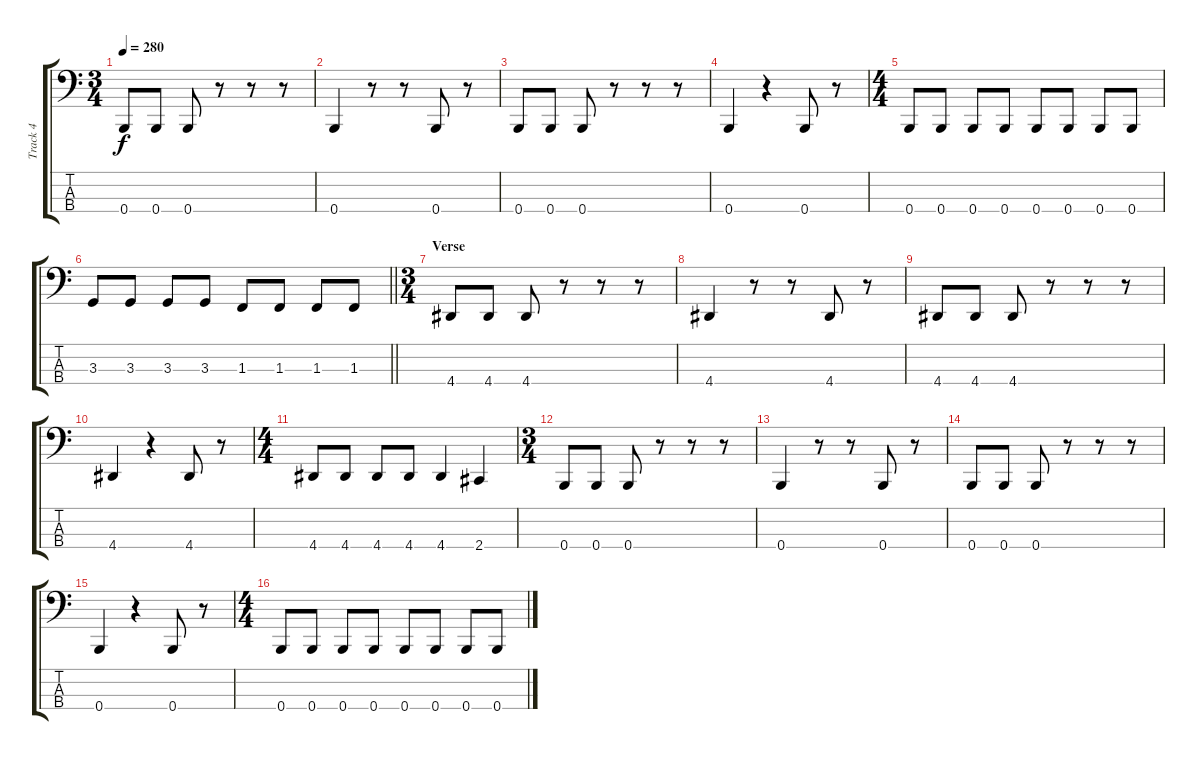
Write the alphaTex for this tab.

\track ("Track 4" "Track 4") {instrument electricbasspick}
\staff {score tabs}
\tuning (D2 A1 E1 B0) {hide}
\ts (3 4)
\tempo 280
\clef f4
\ks c
0.4.8{dy f} 0.4.8 0.4.8 r.8 r.8 r.8 |
0.4.4 r.8 r.8 0.4.8 r.8 |
0.4.8 0.4.8 0.4.8 r.8 r.8 r.8 |
0.4.4 r.4 0.4.8 r.8 |
\ts (4 4)
0.4.8 0.4.8 0.4.8 0.4.8 0.4.8 0.4.8 0.4.8 0.4.8 |
\barLineRight lightlight
3.3.8 3.3.8 3.3.8 3.3.8 1.3.8 1.3.8 1.3.8 1.3.8 |
\ts (3 4)
\section ("" "Verse")
4.4.8 4.4.8 4.4.8 r.8 r.8 r.8 |
4.4.4 r.8 r.8 4.4.8 r.8 |
4.4.8 4.4.8 4.4.8 r.8 r.8 r.8 |
4.4.4 r.4 4.4.8 r.8 |
\ts (4 4)
4.4.8 4.4.8 4.4.8 4.4.8 4.4.4 2.4.4 |
\ts (3 4)
0.4.8 0.4.8 0.4.8 r.8 r.8 r.8 |
0.4.4 r.8 r.8 0.4.8 r.8 |
0.4.8 0.4.8 0.4.8 r.8 r.8 r.8 |
0.4.4 r.4 0.4.8 r.8 |
\ts (4 4)
0.4.8 0.4.8 0.4.8 0.4.8 0.4.8 0.4.8 0.4.8 0.4.8
